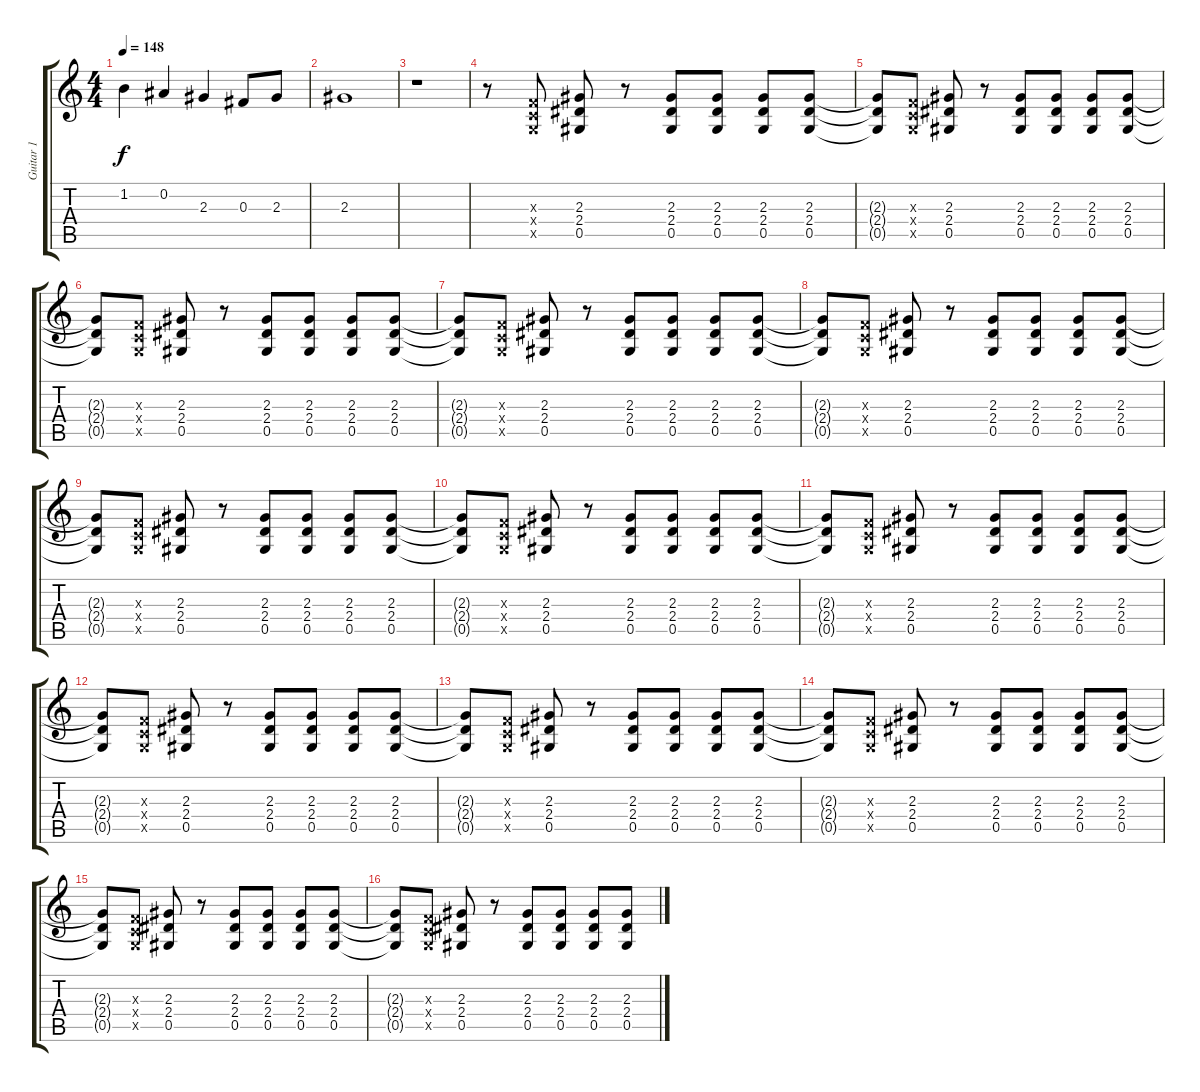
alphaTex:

\track ("Guitar 1" "Guitar 1") {instrument overdrivenguitar}
\staff {score tabs}
\tuning (Eb4 Bb3 Gb3 Db3 Ab2 Eb2) {hide}
\ts (4 4)
\tempo 148
\clef g2
\ks c
1.2.4{dy f} 0.2.4 2.3.4 0.3.8 2.3.8 |
2.3.1 |
r.1 |
r.8 (-1.3{x} -1.4{x} -1.5{x}).8 (2.3 2.4 0.5).8 r.8 (2.3 2.4 0.5).8 (2.3 2.4 0.5).8 (2.3 2.4 0.5).8 (2.3 2.4 0.5).8 |
(2.3{t} 2.4{t} 0.5{t}).8 (-1.3{x} -1.4{x} -1.5{x}).8 (2.3 2.4 0.5).8 r.8 (2.3 2.4 0.5).8 (2.3 2.4 0.5).8 (2.3 2.4 0.5).8 (2.3 2.4 0.5).8 |
(2.3{t} 2.4{t} 0.5{t}).8 (-1.3{x} -1.4{x} -1.5{x}).8 (2.3 2.4 0.5).8 r.8 (2.3 2.4 0.5).8 (2.3 2.4 0.5).8 (2.3 2.4 0.5).8 (2.3 2.4 0.5).8 |
(2.3{t} 2.4{t} 0.5{t}).8 (-1.3{x} -1.4{x} -1.5{x}).8 (2.3 2.4 0.5).8 r.8 (2.3 2.4 0.5).8 (2.3 2.4 0.5).8 (2.3 2.4 0.5).8 (2.3 2.4 0.5).8 |
(2.3{t} 2.4{t} 0.5{t}).8 (-1.3{x} -1.4{x} -1.5{x}).8 (2.3 2.4 0.5).8 r.8 (2.3 2.4 0.5).8 (2.3 2.4 0.5).8 (2.3 2.4 0.5).8 (2.3 2.4 0.5).8 |
(2.3{t} 2.4{t} 0.5{t}).8 (-1.3{x} -1.4{x} -1.5{x}).8 (2.3 2.4 0.5).8 r.8 (2.3 2.4 0.5).8 (2.3 2.4 0.5).8 (2.3 2.4 0.5).8 (2.3 2.4 0.5).8 |
(2.3{t} 2.4{t} 0.5{t}).8 (-1.3{x} -1.4{x} -1.5{x}).8 (2.3 2.4 0.5).8 r.8 (2.3 2.4 0.5).8 (2.3 2.4 0.5).8 (2.3 2.4 0.5).8 (2.3 2.4 0.5).8 |
(2.3{t} 2.4{t} 0.5{t}).8 (-1.3{x} -1.4{x} -1.5{x}).8 (2.3 2.4 0.5).8 r.8 (2.3 2.4 0.5).8 (2.3 2.4 0.5).8 (2.3 2.4 0.5).8 (2.3 2.4 0.5).8 |
(2.3{t} 2.4{t} 0.5{t}).8 (-1.3{x} -1.4{x} -1.5{x}).8 (2.3 2.4 0.5).8 r.8 (2.3 2.4 0.5).8 (2.3 2.4 0.5).8 (2.3 2.4 0.5).8 (2.3 2.4 0.5).8 |
(2.3{t} 2.4{t} 0.5{t}).8 (-1.3{x} -1.4{x} -1.5{x}).8 (2.3 2.4 0.5).8 r.8 (2.3 2.4 0.5).8 (2.3 2.4 0.5).8 (2.3 2.4 0.5).8 (2.3 2.4 0.5).8 |
(2.3{t} 2.4{t} 0.5{t}).8 (-1.3{x} -1.4{x} -1.5{x}).8 (2.3 2.4 0.5).8 r.8 (2.3 2.4 0.5).8 (2.3 2.4 0.5).8 (2.3 2.4 0.5).8 (2.3 2.4 0.5).8 |
(2.3{t} 2.4{t} 0.5{t}).8 (-1.3{x} -1.4{x} -1.5{x}).8 (2.3 2.4 0.5).8 r.8 (2.3 2.4 0.5).8 (2.3 2.4 0.5).8 (2.3 2.4 0.5).8 (2.3 2.4 0.5).8 |
(2.3{t} 2.4{t} 0.5{t}).8 (-1.3{x} -1.4{x} -1.5{x}).8 (2.3 2.4 0.5).8 r.8 (2.3 2.4 0.5).8 (2.3 2.4 0.5).8 (2.3 2.4 0.5).8 (2.3 2.4 0.5).8
